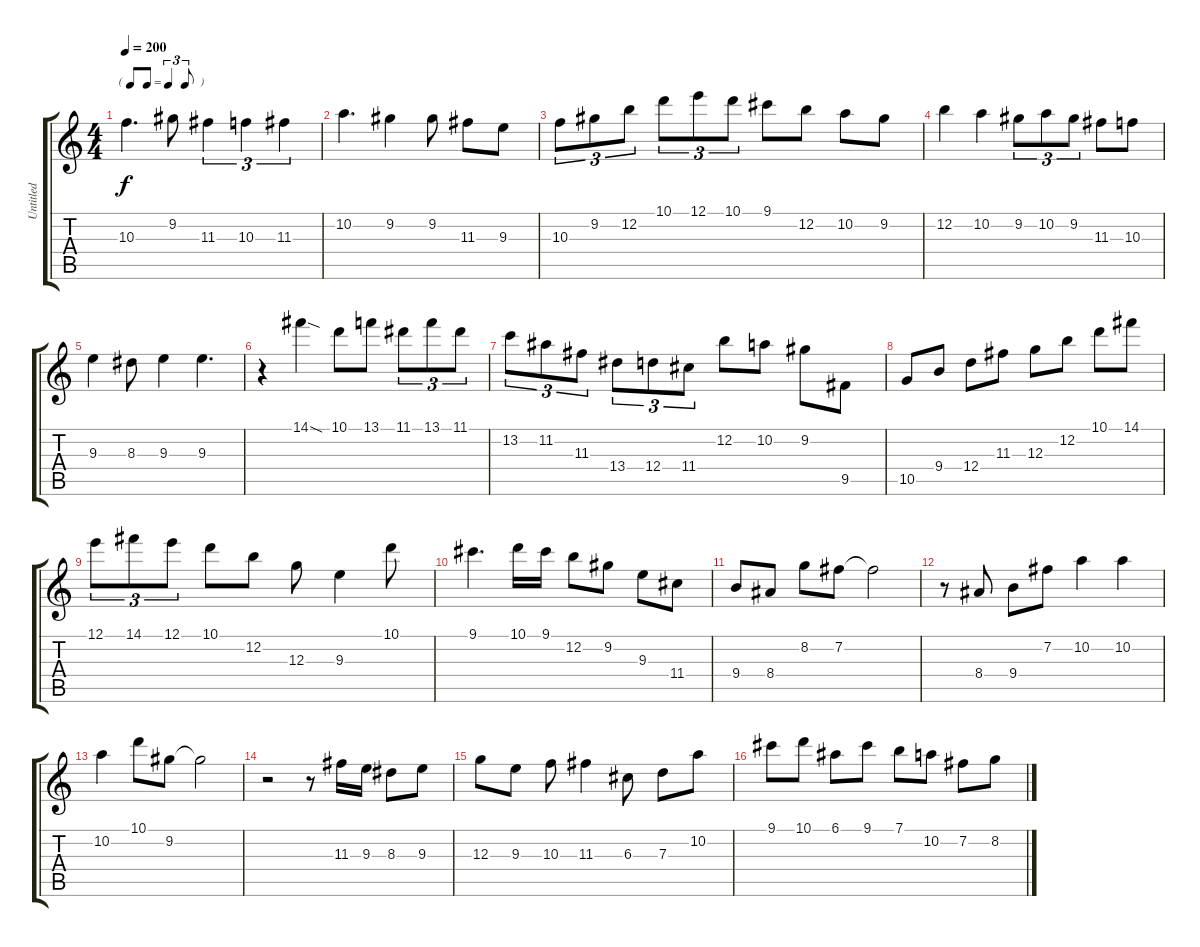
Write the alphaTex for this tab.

\track ("Untitled" "Untitled") {instrument acousticguitarsteel}
\staff {score tabs}
\tuning (E4 B3 G3 D3 A2 E2) {hide}
\ts (4 4)
\tf triplet8th
\tempo 200
\clef g2
\ks c
10.3{t}.4{d dy f} 9.2.8 11.3.4{tu (3 2)} 10.3.4{tu (3 2)} 11.3.4{tu (3 2)} |
10.2.4{d} 9.2.4 9.2.8 11.3.8 9.3.8 |
10.3.8{tu (3 2)} 9.2.8{tu (3 2)} 12.2.8{tu (3 2)} 10.1.8{tu (3 2)} 12.1.8{tu (3 2)} 10.1.8{tu (3 2)} 9.1.8 12.2.8 10.2.8 9.2.8 |
12.2.4 10.2.4 9.2.8{tu (3 2)} 10.2.8{tu (3 2)} 9.2.8{tu (3 2)} 11.3.8 10.3.8 |
9.3.4 8.3.8 9.3.4 9.3.4{d} |
r.4 14.1{sod}.4 10.1.8 13.1.8 11.1.8{tu (3 2)} 13.1.8{tu (3 2)} 11.1.8{tu (3 2)} |
13.2.8{tu (3 2)} 11.2.8{tu (3 2)} 11.3.8{tu (3 2)} 13.4.8{tu (3 2)} 12.4.8{tu (3 2)} 11.4.8{tu (3 2)} 12.2.8 10.2.8 9.2.8 9.5.8 |
10.5.8 9.4.8 12.4.8 11.3.8 12.3.8 12.2.8 10.1.8 14.1.8 |
12.1.8{tu (3 2)} 14.1.8{tu (3 2)} 12.1.8{tu (3 2)} 10.1.8 12.2.8 12.3.8 9.3.4 10.1.8 |
9.1.4{d} 10.1.16 9.1.16 12.2.8 9.2.8 9.3.8 11.4.8 |
9.4.8 8.4.8 8.2.8 7.2.8 7.2{t}.2 |
r.8 8.4.8 9.4.8 7.2.8 10.2.4 10.2.4 |
10.2.4 10.1.8 9.2.8 9.2{t}.2 |
r.2 r.8 11.3.16 9.3.16 8.3.8 9.3.8 |
12.3.8 9.3.8 10.3.8 11.3.4 6.3.8 7.3.8 10.2.8 |
9.1.8 10.1.8 6.1.8 9.1.8 7.1.8 10.2.8 7.2.8 8.2.8
